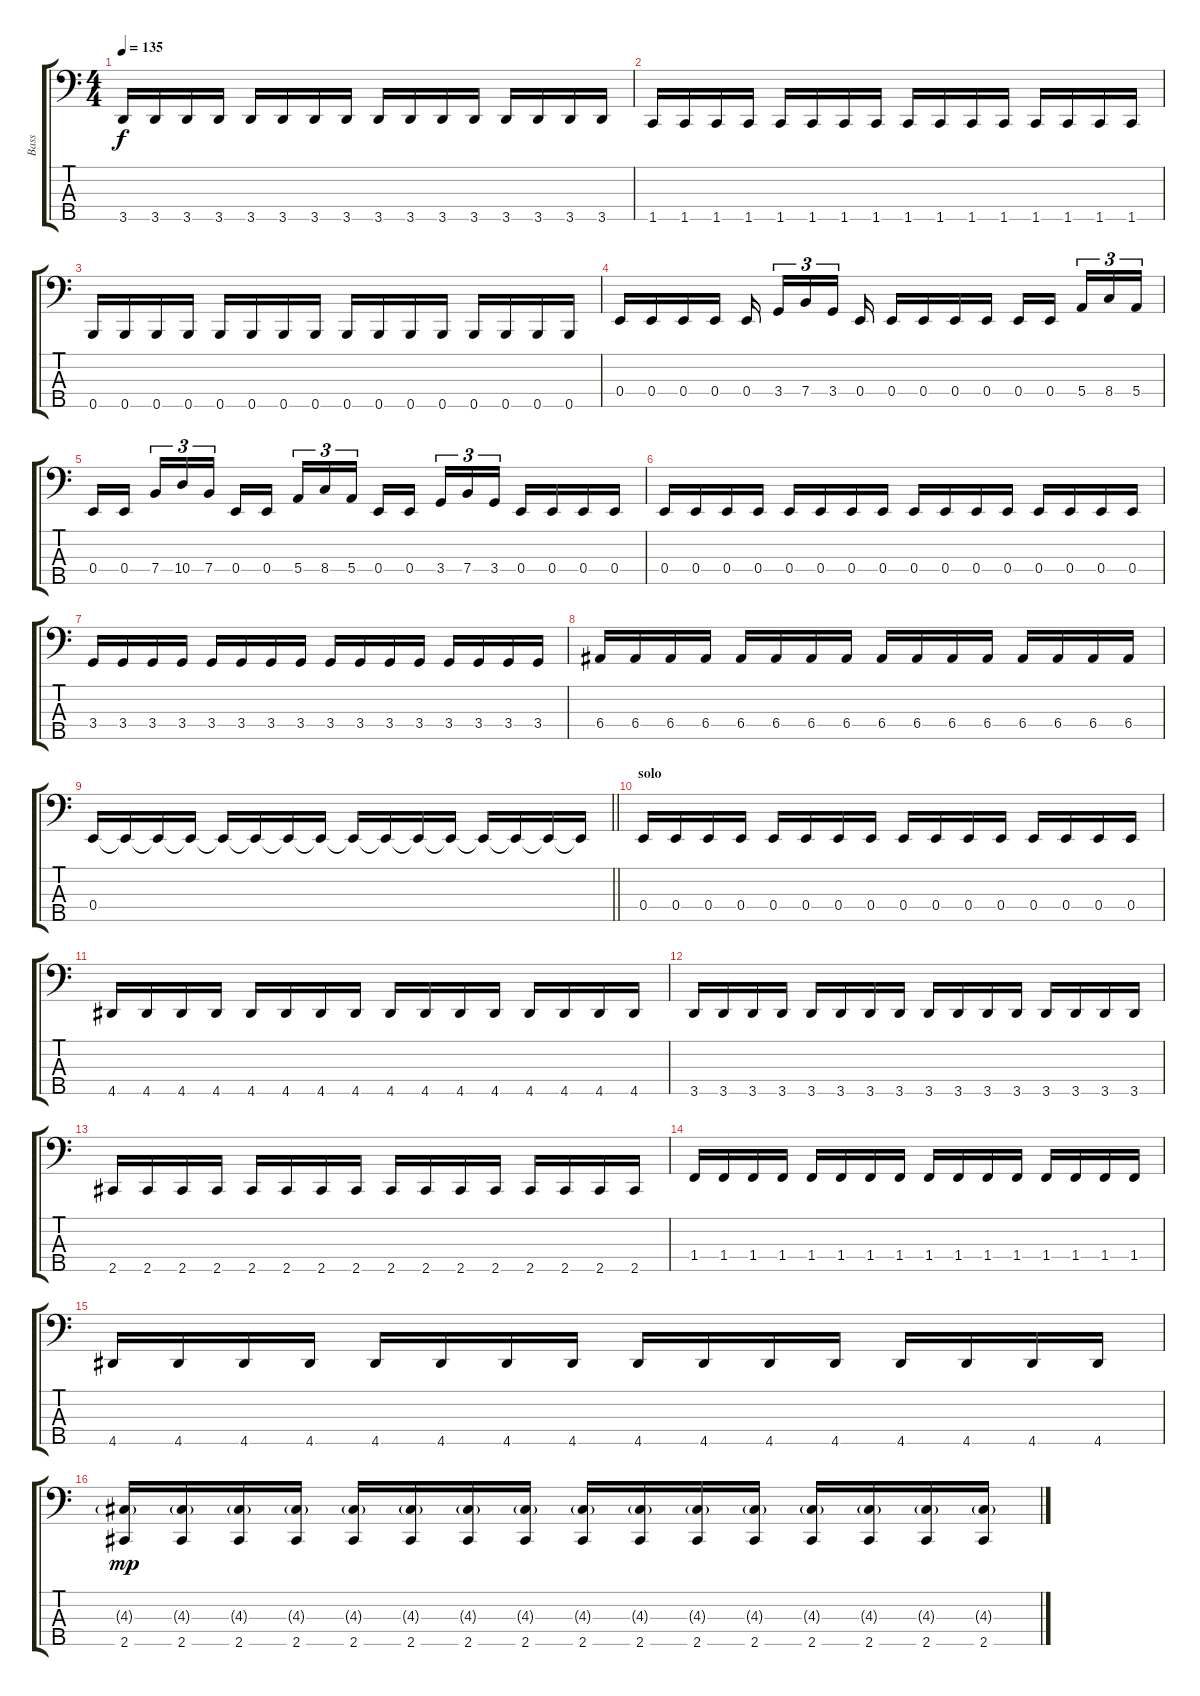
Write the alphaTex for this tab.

\track ("Bass" "Bass") {instrument electricbassfinger}
\staff {score tabs}
\tuning (G2 D2 A1 E1 B0) {hide}
\ts (4 4)
\tempo 135
\clef f4
\ks c
3.5.16{dy f} 3.5.16 3.5.16 3.5.16 3.5.16 3.5.16 3.5.16 3.5.16 3.5.16 3.5.16 3.5.16 3.5.16 3.5.16 3.5.16 3.5.16 3.5.16 |
1.5.16 1.5.16 1.5.16 1.5.16 1.5.16 1.5.16 1.5.16 1.5.16 1.5.16 1.5.16 1.5.16 1.5.16 1.5.16 1.5.16 1.5.16 1.5.16 |
0.5.16 0.5.16 0.5.16 0.5.16 0.5.16 0.5.16 0.5.16 0.5.16 0.5.16 0.5.16 0.5.16 0.5.16 0.5.16 0.5.16 0.5.16 0.5.16 |
0.4.16 0.4.16 0.4.16 0.4.16 0.4.16{beam splitsecondary} 3.4.16{tu (3 2)} 7.4.16{tu (3 2)} 3.4.16{tu (3 2) beam splitsecondary} 0.4.16 0.4.16 0.4.16 0.4.16 0.4.16 0.4.16 0.4.16{beam splitsecondary} 5.4.16{tu (3 2)} 8.4.16{tu (3 2)} 5.4.16{tu (3 2)} |
0.4.16 0.4.16{beam splitsecondary} 7.4.16{tu (3 2)} 10.4.16{tu (3 2)} 7.4.16{tu (3 2)} 0.4.16 0.4.16{beam splitsecondary} 5.4.16{tu (3 2)} 8.4.16{tu (3 2)} 5.4.16{tu (3 2)} 0.4.16 0.4.16{beam splitsecondary} 3.4.16{tu (3 2)} 7.4.16{tu (3 2)} 3.4.16{tu (3 2)} 0.4.16 0.4.16 0.4.16 0.4.16 |
0.4.16 0.4.16 0.4.16 0.4.16 0.4.16 0.4.16 0.4.16 0.4.16 0.4.16 0.4.16 0.4.16 0.4.16 0.4.16 0.4.16 0.4.16 0.4.16 |
3.4.16 3.4.16 3.4.16 3.4.16 3.4.16 3.4.16 3.4.16 3.4.16 3.4.16 3.4.16 3.4.16 3.4.16 3.4.16 3.4.16 3.4.16 3.4.16 |
6.4.16 6.4.16 6.4.16 6.4.16 6.4.16 6.4.16 6.4.16 6.4.16 6.4.16 6.4.16 6.4.16 6.4.16 6.4.16 6.4.16 6.4.16 6.4.16 |
\barLineRight lightlight
0.4.16 0.4{t}.16 0.4{t}.16 0.4{t}.16 0.4{t}.16 0.4{t}.16 0.4{t}.16 0.4{t}.16 0.4{t}.16 0.4{t}.16 0.4{t}.16 0.4{t}.16 0.4{t}.16 0.4{t}.16 0.4{t}.16 0.4{t}.16 |
\section ("" "solo")
0.4.16 0.4.16 0.4.16 0.4.16 0.4.16 0.4.16 0.4.16 0.4.16 0.4.16 0.4.16 0.4.16 0.4.16 0.4.16 0.4.16 0.4.16 0.4.16 |
4.5.16 4.5.16 4.5.16 4.5.16 4.5.16 4.5.16 4.5.16 4.5.16 4.5.16 4.5.16 4.5.16 4.5.16 4.5.16 4.5.16 4.5.16 4.5.16 |
3.5.16 3.5.16 3.5.16 3.5.16 3.5.16 3.5.16 3.5.16 3.5.16 3.5.16 3.5.16 3.5.16 3.5.16 3.5.16 3.5.16 3.5.16 3.5.16 |
2.5.16 2.5.16 2.5.16 2.5.16 2.5.16 2.5.16 2.5.16 2.5.16 2.5.16 2.5.16 2.5.16 2.5.16 2.5.16 2.5.16 2.5.16 2.5.16 |
1.4.16 1.4.16 1.4.16 1.4.16 1.4.16 1.4.16 1.4.16 1.4.16 1.4.16 1.4.16 1.4.16 1.4.16 1.4.16 1.4.16 1.4.16 1.4.16 |
4.5.16 4.5.16 4.5.16 4.5.16 4.5.16 4.5.16 4.5.16 4.5.16 4.5.16 4.5.16 4.5.16 4.5.16 4.5.16 4.5.16 4.5.16 4.5.16 |
(4.3{g} 2.5).16{dy mp} (4.3{g} 2.5).16 (4.3{g} 2.5).16 (4.3{g} 2.5).16 (4.3{g} 2.5).16 (4.3{g} 2.5).16 (4.3{g} 2.5).16 (4.3{g} 2.5).16 (4.3{g} 2.5).16 (4.3{g} 2.5).16 (4.3{g} 2.5).16 (4.3{g} 2.5).16 (4.3{g} 2.5).16 (4.3{g} 2.5).16 (4.3{g} 2.5).16 (4.3{g} 2.5).16
